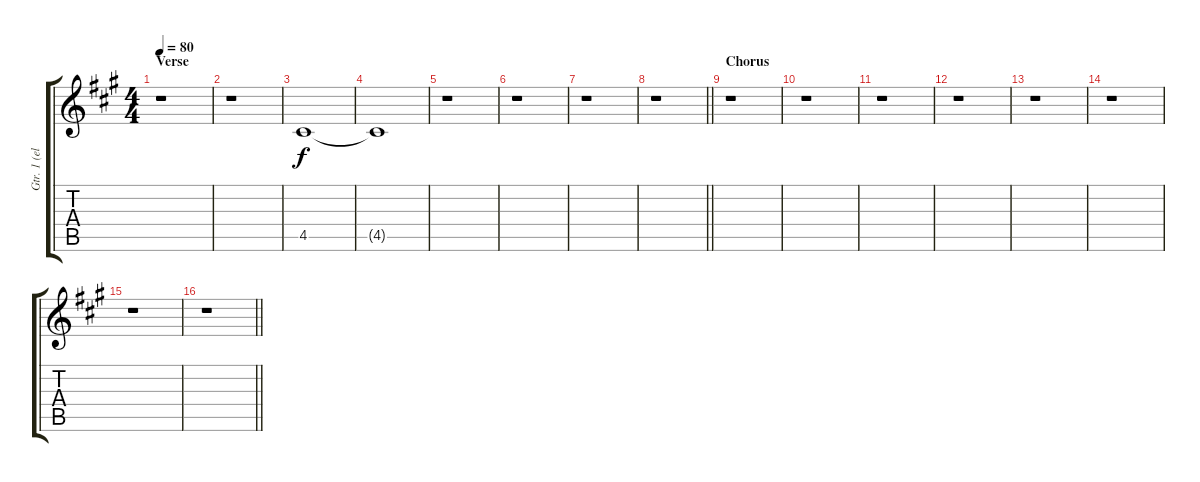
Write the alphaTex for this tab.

\track ("Gtr. 1 (elec.)" "Gtr. 1 (el") {instrument distortionguitar}
\staff {score tabs}
\tuning (E4 B3 G3 D3 A2 E2) {hide}
\ts (4 4)
\section ("" "Verse")
\tempo 80
\clef g2
\ks f#minor
r.1{dy f} |
r.1 |
4.5.1 |
4.5{t}.1 |
r.1 |
r.1 |
r.1 |
\barLineRight lightlight
r.1 |
\section ("" "Chorus")
r.1 |
r.1 |
r.1 |
r.1 |
r.1 |
r.1 |
r.1 |
\barLineRight lightlight
r.1
